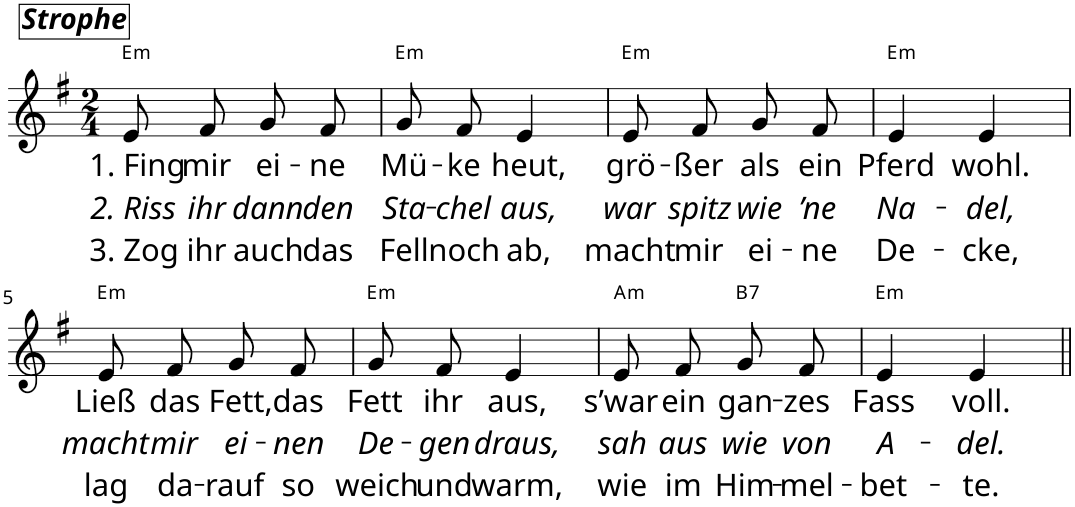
**kern	**text	**text	**text	**harte
*part1	*part1	*part1	*part1	*part1
*staff1	*staff1	*staff1	*staff1	*
*I"P1	*	*	*	*
*clefG2	*	*	*	*
*k[f#]	*	*	*	*
*M2/4	*	*	*	*
=1	=1	=1	=1	=1
!LO:TX:a:Bi:t=Strophe	!	!	!	!
!	!LO:LY:b	!LO:LY:b	!LO:LY:b	!LO:H:kt=m
8e/L	1. Fing	2. Riss	3. Zog	E:min
!	!LO:LY:b	!LO:LY:b	!LO:LY:b	!
8f#/J	mir	ihr	ihr	.
!	!LO:LY:b	!LO:LY:b	!LO:LY:b	!
8g/L	ei-	dann	auch	.
!	!LO:LY:b	!LO:LY:b	!LO:LY:b	!
8f#/J	-ne	den	das	.
=2	=2	=2	=2	=2
!	!LO:LY:b	!LO:LY:b	!LO:LY:b	!LO:H:kt=m
8g/L	Mü-	Sta-	Fell	E:min
!	!LO:LY:b	!LO:LY:b	!LO:LY:b	!
8f#/J	-ke	-chel	noch	.
!	!LO:LY:b	!LO:LY:b	!LO:LY:b	!
4e/	heut,	aus,	ab,	.
=3	=3	=3	=3	=3
!	!LO:LY:b	!LO:LY:b	!LO:LY:b	!LO:H:kt=m
8e/L	grö-	war	macht	E:min
!	!LO:LY:b	!LO:LY:b	!LO:LY:b	!
8f#/J	-ßer	spitz	mir	.
!	!LO:LY:b	!LO:LY:b	!LO:LY:b	!
8g/L	als	wie	ei-	.
!	!LO:LY:b	!LO:LY:b	!LO:LY:b	!
8f#/J	ein	’ne	-ne	.
=4	=4	=4	=4	=4
!	!LO:LY:b	!LO:LY:b	!LO:LY:b	!LO:H:kt=m
4e/	Pferd	Na-	De-	E:min
!	!LO:LY:b	!LO:LY:b	!LO:LY:b	!
4e/	wohl.	-del,	-cke,	.
!!LO:LB:g=z
=5	=5	=5	=5	=5
!	!LO:LY:b	!LO:LY:b	!LO:LY:b	!LO:H:kt=m
8e/L	Ließ	macht	lag	E:min
!	!LO:LY:b	!LO:LY:b	!LO:LY:b	!
8f#/J	das	mir	da-	.
!	!LO:LY:b	!LO:LY:b	!LO:LY:b	!
8g/L	Fett,	ei-	-rauf	.
!	!LO:LY:b	!LO:LY:b	!LO:LY:b	!
8f#/J	das	-nen	so	.
=6	=6	=6	=6	=6
!	!LO:LY:b	!LO:LY:b	!LO:LY:b	!LO:H:kt=m
8g/L	Fett	De-	weich	E:min
!	!LO:LY:b	!LO:LY:b	!LO:LY:b	!
8f#/J	ihr	-gen	und	.
!	!LO:LY:b	!LO:LY:b	!LO:LY:b	!
4e/	aus,	draus,	warm,	.
=7	=7	=7	=7	=7
!	!LO:LY:b	!LO:LY:b	!LO:LY:b	!LO:H:kt=m
8e/L	s’war	sah	wie	A:min
!	!LO:LY:b	!LO:LY:b	!LO:LY:b	!
8f#/J	ein	aus	im	.
!	!LO:LY:b	!LO:LY:b	!LO:LY:b	!LO:H:kt=7
8g/L	gan-	wie	Him-	B:7
!	!LO:LY:b	!LO:LY:b	!LO:LY:b	!
8f#/J	-zes	von	-mel-	.
=8	=8	=8	=8	=8
!	!LO:LY:b	!LO:LY:b	!LO:LY:b	!LO:H:kt=m
4e/	Fass	A-	-bet-	E:min
!	!LO:LY:b	!LO:LY:b	!LO:LY:b	!
4e/	voll.	-del.	-te.	.
=||	=||	=||	=||	=||
*-	*-	*-	*-	*-
